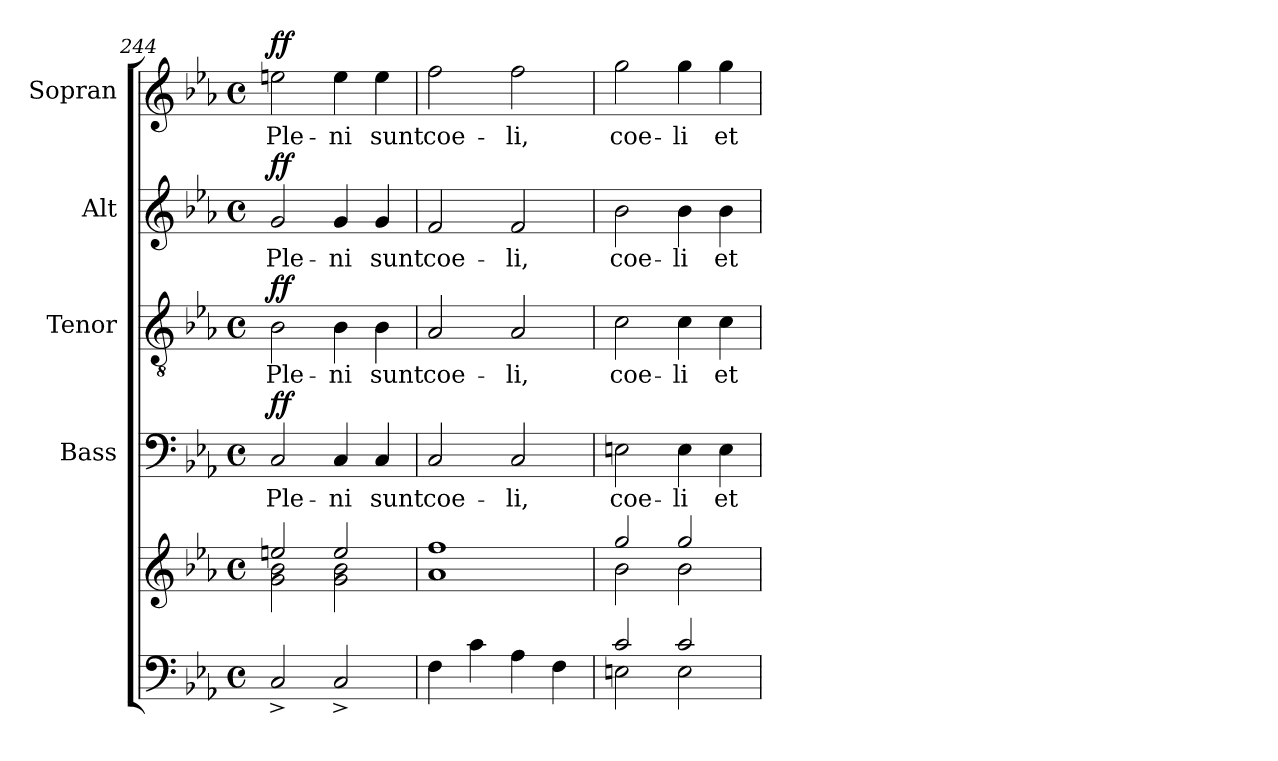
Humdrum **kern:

**kern	**kern	**kern	**text	**dynam	**kern	**text	**dynam	**kern	**text	**dynam	**kern	**text	**dynam
*part5	*part5	*part4	*part4	*part4	*part3	*part3	*part3	*part2	*part2	*part2	*part1	*part1	*part1
*staff6	*staff5	*staff4	*staff4	*staff4	*staff3	*staff3	*staff3	*staff2	*staff2	*staff2	*staff1	*staff1	*staff1
*	*	*I"Bass	*	*	*I"Tenor	*	*	*I"Alt	*	*	*I"Sopran	*	*
*	*	*I'B.	*	*	*I'T.	*	*	*I'A.	*	*	*I'S.	*	*
*clefF4	*clefG2	*clefF4	*	*	*clefGv2	*	*	*clefG2	*	*	*clefG2	*	*
*k[b-e-a-]	*k[b-e-a-]	*k[b-e-a-]	*	*	*k[b-e-a-]	*	*	*k[b-e-a-]	*	*	*k[b-e-a-]	*	*
*E-:	*E-:	*E-:	*	*	*E-:	*	*	*E-:	*	*	*E-:	*	*
*M4/4	*M4/4	*M4/4	*	*	*M4/4	*	*	*M4/4	*	*	*M4/4	*	*
*met(c)	*met(c)	*met(c)	*	*	*met(c)	*	*	*met(c)	*	*	*met(c)	*	*
=244	=244	=244	=244	=244	=244	=244	=244	=244	=244	=244	=244	=244	=244
*	*^	*	*	*	*	*	*	*	*	*	*	*	*
!	!	!	!	!LO:LY:b	!LO:DY:a	!	!LO:LY:b	!LO:DY:a	!	!LO:LY:b	!LO:DY:a	!	!LO:LY:b	!LO:DY:a
2C^</	2een/	2g\ 2b-\	2C/	Ple-	ff	2B-\	Ple-	ff	2g/	Ple-	ff	2een\	Ple-	ff
!	!	!	!	!LO:LY:b	!	!	!LO:LY:b	!	!	!LO:LY:b	!	!	!LO:LY:b	!
2C^</	2ee/	2g\ 2b-\	4C/	-ni	.	4B-\	-ni	.	4g/	-ni	.	4ee\	-ni	.
!	!	!	!	!LO:LY:b	!	!	!LO:LY:b	!	!	!LO:LY:b	!	!	!LO:LY:b	!
.	.	.	4C/	sunt	.	4B-\	sunt	.	4g/	sunt	.	4ee\	sunt	.
=245	=245	=245	=245	=245	=245	=245	=245	=245	=245	=245	=245	=245	=245	=245
!	!	!	!	!LO:LY:b	!	!	!LO:LY:b	!	!	!LO:LY:b	!	!	!LO:LY:b	!
4F\	1ff	1a-	2C/	coe-	.	2A-/	coe-	.	2f/	coe-	.	2ff\	coe-	.
4c\	.	.	.	.	.	.	.	.	.	.	.	.	.	.
!	!	!	!	!LO:LY:b	!	!	!LO:LY:b	!	!	!LO:LY:b	!	!	!LO:LY:b	!
4A-\	.	.	2C/	-li,	.	2A-/	-li,	.	2f/	-li,	.	2ff\	-li,	.
4F\	.	.	.	.	.	.	.	.	.	.	.	.	.	.
=246	=246	=246	=246	=246	=246	=246	=246	=246	=246	=246	=246	=246	=246	=246
*^	*	*	*	*	*	*	*	*	*	*	*	*	*	*
!	!	!	!	!	!LO:LY:b	!	!	!LO:LY:b	!	!	!LO:LY:b	!	!	!LO:LY:b	!
2c/	2En\	2gg/	2b-\	2En\	coe-	.	2c\	coe-	.	2b-\	coe-	.	2gg\	coe-	.
!	!	!	!	!	!LO:LY:b	!	!	!LO:LY:b	!	!	!LO:LY:b	!	!	!LO:LY:b	!
2c/	2E\	2gg/	2b-\	4E\	-li	.	4c\	-li	.	4b-\	-li	.	4gg\	-li	.
!	!	!	!	!	!LO:LY:b	!	!	!LO:LY:b	!	!	!LO:LY:b	!	!	!LO:LY:b	!
.	.	.	.	4E\	et	.	4c\	et	.	4b-\	et	.	4gg\	et	.
*v	*v	*	*	*	*	*	*	*	*	*	*	*	*	*	*
*	*v	*v	*	*	*	*	*	*	*	*	*	*	*	*
=	=	=	=	=	=	=	=	=	=	=	=	=	=
*-	*-	*-	*-	*-	*-	*-	*-	*-	*-	*-	*-	*-	*-
